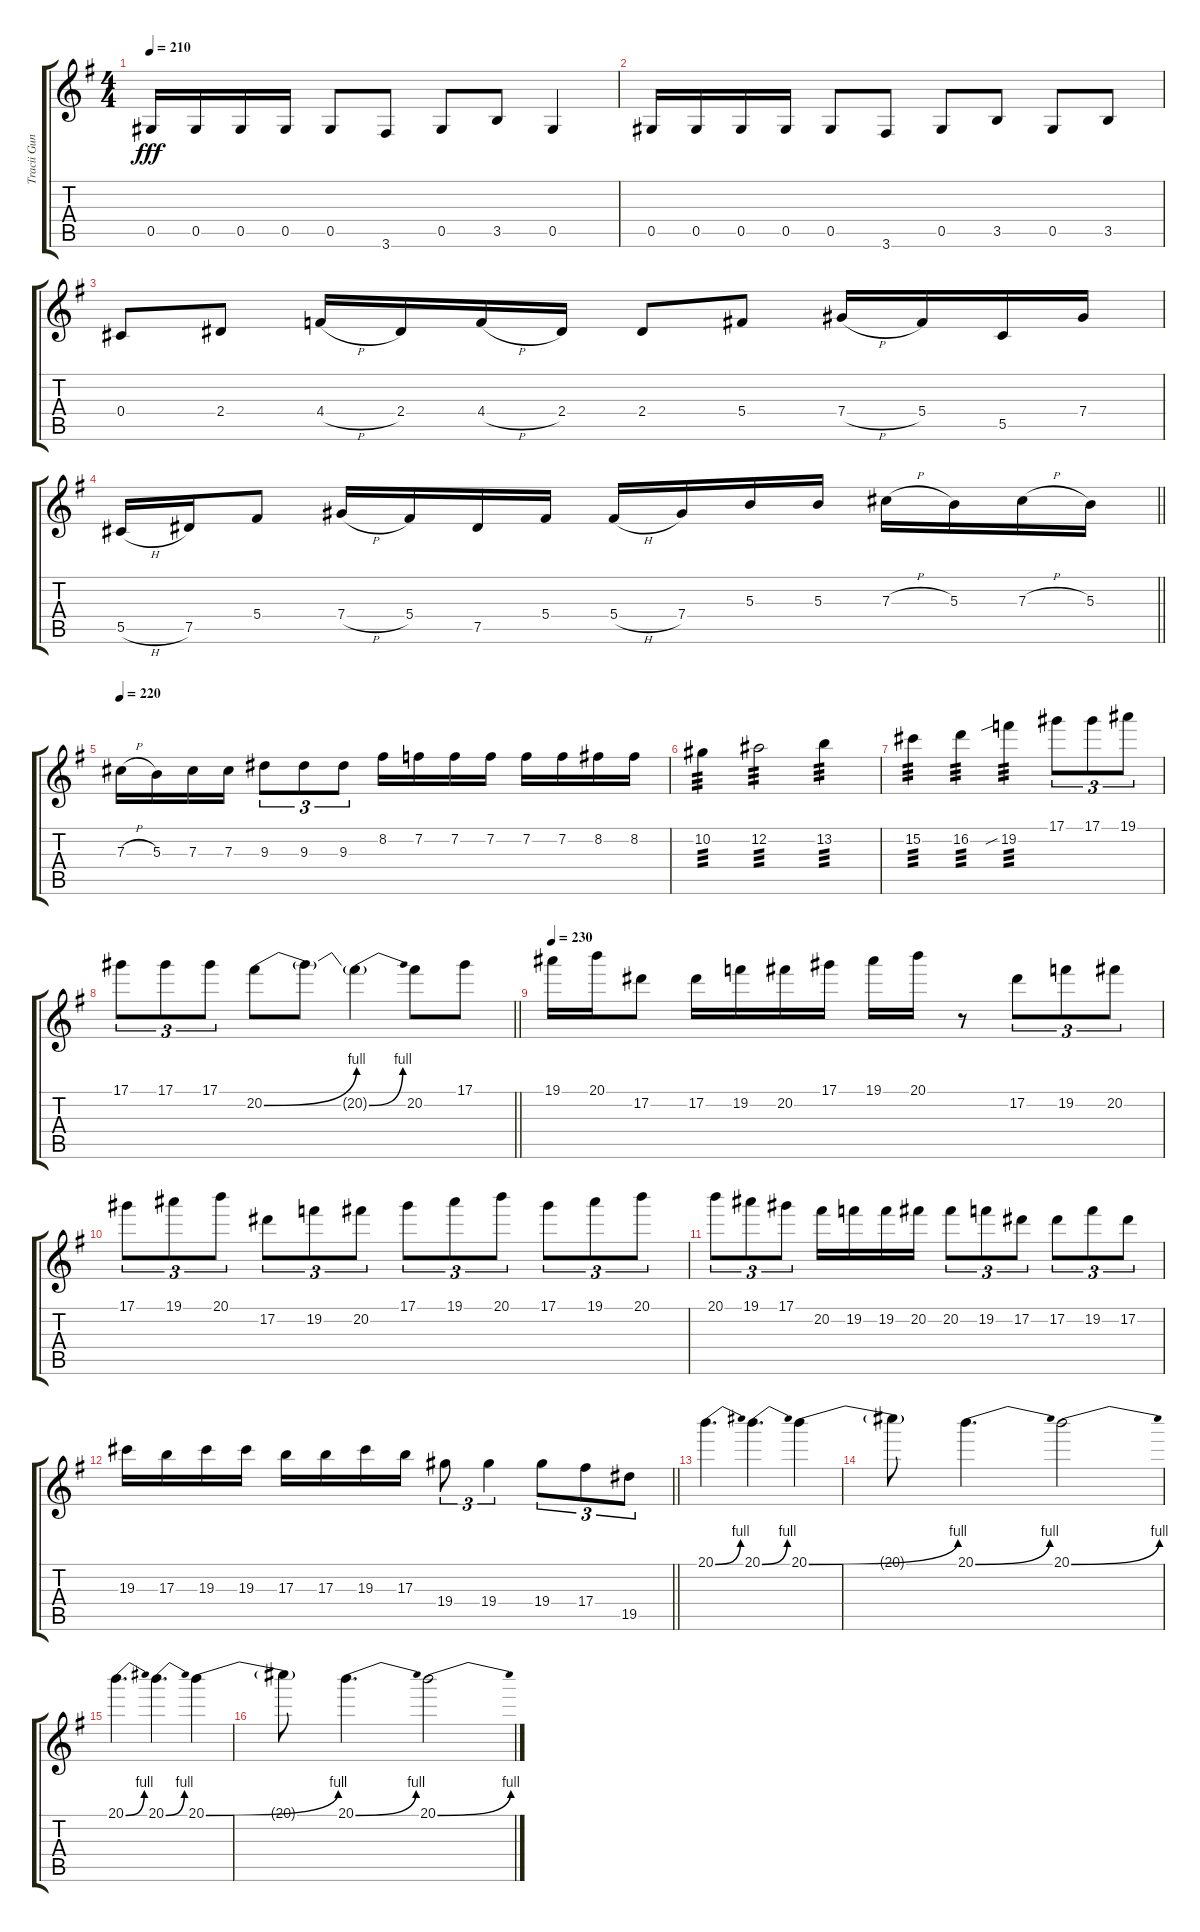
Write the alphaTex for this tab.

\track ("Tracii Guns - Lead Guitar" "Tracii Gun") {instrument distortionguitar}
\staff {score tabs}
\tuning (Eb4 Bb3 Gb3 Db3 Ab2 Eb2) {hide}
\ts (4 4)
\tempo 210
\clef g2
\ks g
0.5.16{dy fff} 0.5.16 0.5.16 0.5.16 0.5.8 3.6.8 0.5.8 3.5.8 0.5.4 |
0.5.16 0.5.16 0.5.16 0.5.16 0.5.8 3.6.8 0.5.8 3.5.8 0.5.8 3.5.8 |
0.4.8 2.4.8 4.4{h}.16 2.4.16 4.4{h}.16 2.4.16 2.4.8 5.4.8 7.4{h}.16 5.4.16 5.5.16 7.4.16 |
\barLineRight lightlight
5.5{h}.16 7.5.16 5.4.8 7.4{h}.16 5.4.16 7.5.16 5.4.16 5.4{h}.16 7.4.16 5.3.16 5.3.16 7.3{h}.16 5.3.16 7.3{h}.16 5.3.16 |
\tempo 220
7.3{h}.16 5.3.16 7.3.16 7.3.16 9.3.8{tu (3 2)} 9.3.8{tu (3 2)} 9.3.8{tu (3 2)} 8.2.16 7.2.16 7.2.16 7.2.16 7.2.16 7.2.16 8.2.16 8.2.16 |
10.2.4{tp 3 volume 8} 12.2.2{tp 3} 13.2.4{tp 3} |
15.2.4{tp 3} 16.2.4{tp 3} 19.2{sib}.4{tp 3} 17.1.8{tu (3 2)} 17.1.8{tu (3 2)} 19.1.8{tu (3 2)} |
\barLineRight lightlight
17.1.8{tu (3 2)} 17.1.8{tu (3 2)} 17.1.8{tu (3 2)} 20.2{be (bend 0 0 60 4)}.8 20.2{t}.8 20.2{be (bend 0 0 60 4) t}.4 20.2.8 17.1.8 |
\tempo 230
19.1.16 20.1.16 17.2.8 17.2.16 19.2.16 20.2.16 17.1.16 19.1.16 20.1.16 r.8 17.2.8{tu (3 2)} 19.2.8{tu (3 2)} 20.2.8{tu (3 2)} |
17.1.8{tu (3 2)} 19.1.8{tu (3 2)} 20.1.8{tu (3 2)} 17.2.8{tu (3 2)} 19.2.8{tu (3 2)} 20.2.8{tu (3 2)} 17.1.8{tu (3 2)} 19.1.8{tu (3 2)} 20.1.8{tu (3 2)} 17.1.8{tu (3 2)} 19.1.8{tu (3 2)} 20.1.8{tu (3 2)} |
20.1.8{tu (3 2) volume 4} 19.1.8{tu (3 2)} 17.1.8{tu (3 2)} 20.2.16 19.2.16 19.2.16 20.2.16 20.2.8{tu (3 2)} 19.2.8{tu (3 2)} 17.2.8{tu (3 2)} 17.2.8{tu (3 2)} 19.2.8{tu (3 2)} 17.2.8{tu (3 2)} |
\barLineRight lightlight
19.3.16 17.3.16 19.3.16 19.3.16 17.3.16 17.3.16 19.3.16 17.3.16 19.4.8{tu (3 2)} 19.4.4{tu (3 2)} 19.4.8{tu (3 2)} 17.4.8{tu (3 2)} 19.5.8{tu (3 2)} |
20.1{be (bend 0 0 60 4)}.4{d} 20.1{be (bend 0 0 60 4)}.4{d} 20.1{be (bend 0 0 60 4)}.4 |
20.1{t}.8 20.1{be (bend 0 0 60 4)}.4{d} 20.1{be (bend 0 0 60 4)}.2 |
20.1{be (bend 0 0 60 4)}.4{d volume 4} 20.1{be (bend 0 0 60 4)}.4{d} 20.1{be (bend 0 0 60 4)}.4 |
20.1{t}.8 20.1{be (bend 0 0 60 4)}.4{d} 20.1{be (bend 0 0 60 4)}.2
